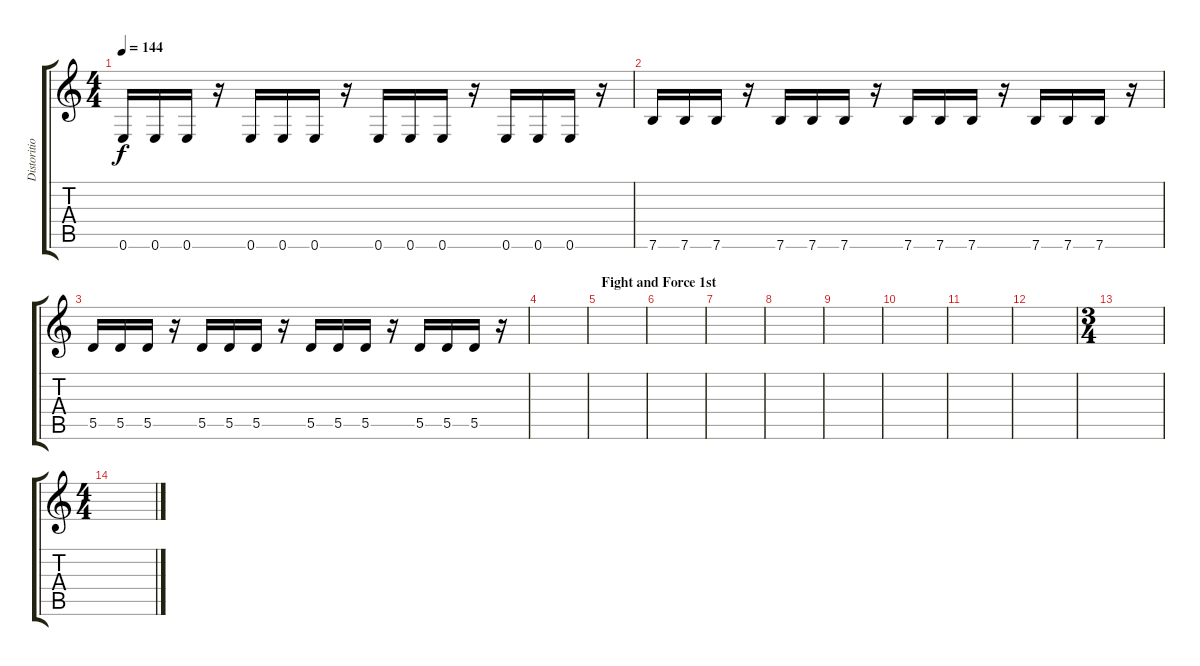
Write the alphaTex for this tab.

\track ("Distorition Guitar" "Distoritio") {instrument distortionguitar}
\staff {score tabs}
\tuning (E4 B3 G3 D3 A2 E2) {hide}
\ts (4 4)
\tempo 144
\clef g2
\ks c
0.6.16{dy f} 0.6.16 0.6.16 r.16 0.6.16 0.6.16 0.6.16 r.16 0.6.16 0.6.16 0.6.16 r.16 0.6.16 0.6.16 0.6.16 r.16 |
7.6.16 7.6.16 7.6.16 r.16 7.6.16 7.6.16 7.6.16 r.16 7.6.16 7.6.16 7.6.16 r.16 7.6.16 7.6.16 7.6.16 r.16 |
5.5.16 5.5.16 5.5.16 r.16 5.5.16 5.5.16 5.5.16 r.16 5.5.16 5.5.16 5.5.16 r.16 5.5.16 5.5.16 5.5.16 r.16 |
|
\section ("" "Fight and Force 1st")
|
|
|
|
|
|
|
|
\ts (3 4)
|
\ts (4 4)
